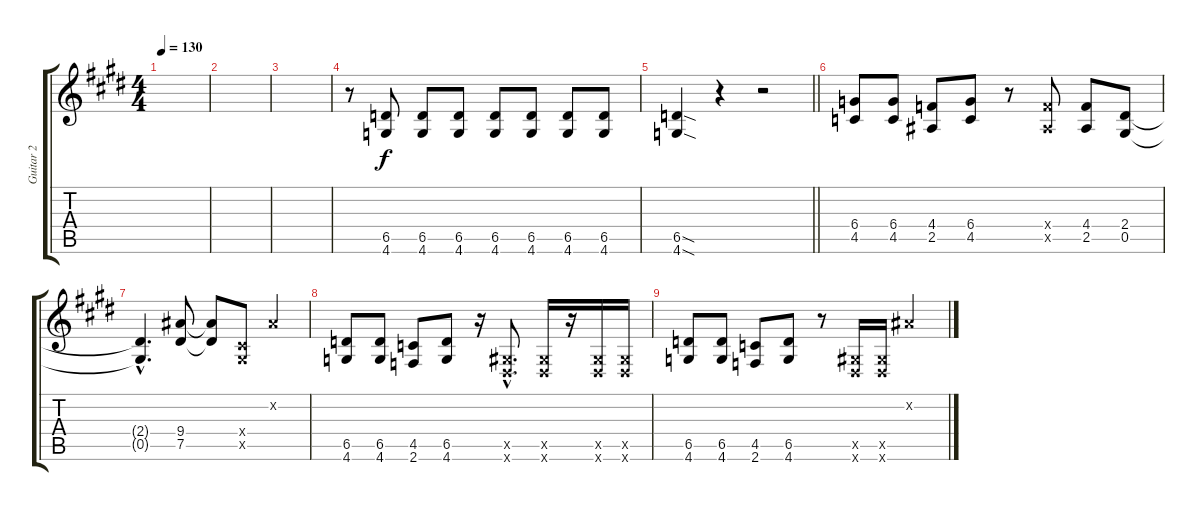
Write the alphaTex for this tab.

\track ("Guitar 2" "Guitar 2") {instrument distortionguitar}
\staff {score tabs}
\tuning (Eb4 Bb3 Gb3 Db3 Ab2 Eb2) {hide}
\ts (4 4)
\tempo 130
\clef g2
\ks e
|
|
|
r.8 (6.5 4.6).8 (6.5 4.6).8 (6.5 4.6).8 (6.5 4.6).8 (6.5 4.6).8 (6.5 4.6).8 (6.5 4.6).8 |
\barLineRight lightlight
(6.5{sod} 4.6{sod}).4 r.4 r.2 |
(6.4 4.5).8 (6.4 4.5).8 (4.4 2.5).8 (6.4 4.5).8 r.8 (4.4{x} 2.5{x}).8 (4.4 2.5).8 (2.4 0.5).8 |
(2.4{hac t} 0.5{hac t}).4{d} (9.4 7.5).8 (9.4{t} 7.5{t}).8 (0.4{x} 0.5{x}).8 0.2{x}.4 |
(6.5 4.6).8 (6.5 4.6).8 (4.5 2.6).8 (6.5 4.6).8 r.16 (0.5{hac x} 0.6{hac x}).8{d} (0.5{x} 0.6{x}).16 r.16 (0.5{x} 0.6{x}).16 (0.5{x} 0.6{x}).16 |
(6.5 4.6).8 (6.5 4.6).8 (4.5 2.6).8 (6.5 4.6).8 r.8 (0.5{x} 0.6{x}).16 (0.5{x} 0.6{x}).16 0.2{x}.4
